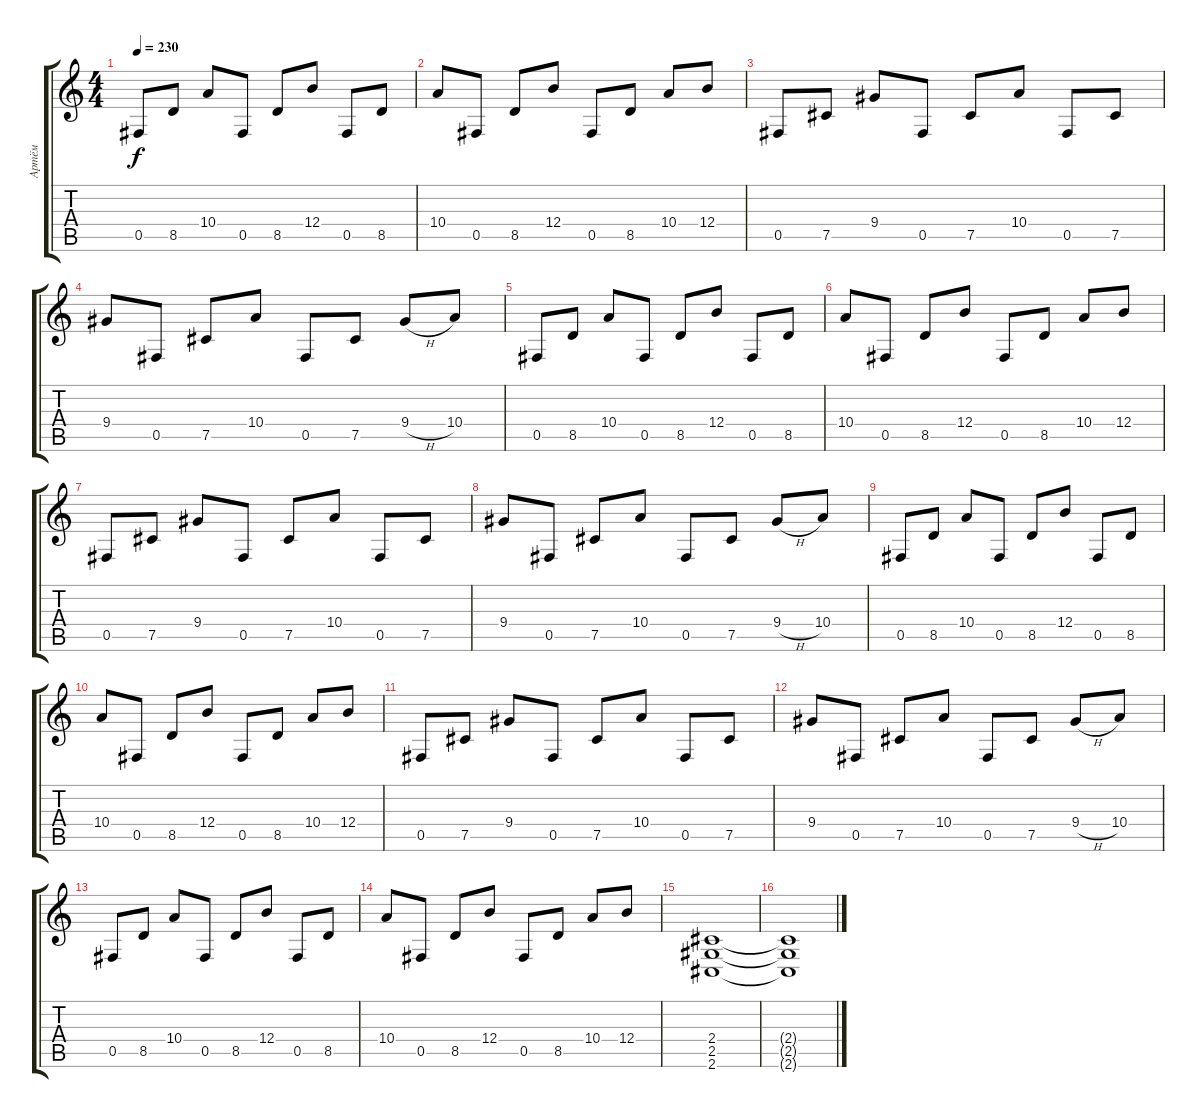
\track ("Артём" "Артём") {instrument distortionguitar}
\staff {score tabs}
\tuning (Db4 Ab3 E3 B2 Gb2 B1) {hide}
\ts (4 4)
\tempo 230
\clef g2
\ks c
0.5.8{dy f} 8.5.8 10.4.8 0.5.8 8.5.8 12.4.8 0.5.8 8.5.8 |
10.4.8 0.5.8 8.5.8 12.4.8 0.5.8 8.5.8 10.4.8 12.4.8 |
0.5.8 7.5.8 9.4.8 0.5.8 7.5.8 10.4.8 0.5.8 7.5.8 |
9.4.8 0.5.8 7.5.8 10.4.8 0.5.8 7.5.8 9.4{h}.8 10.4.8 |
0.5.8 8.5.8 10.4.8 0.5.8 8.5.8 12.4.8 0.5.8 8.5.8 |
10.4.8 0.5.8 8.5.8 12.4.8 0.5.8 8.5.8 10.4.8 12.4.8 |
0.5.8 7.5.8 9.4.8 0.5.8 7.5.8 10.4.8 0.5.8 7.5.8 |
9.4.8 0.5.8 7.5.8 10.4.8 0.5.8 7.5.8 9.4{h}.8 10.4.8 |
0.5.8 8.5.8 10.4.8 0.5.8 8.5.8 12.4.8 0.5.8 8.5.8 |
10.4.8 0.5.8 8.5.8 12.4.8 0.5.8 8.5.8 10.4.8 12.4.8 |
0.5.8 7.5.8 9.4.8 0.5.8 7.5.8 10.4.8 0.5.8 7.5.8 |
9.4.8 0.5.8 7.5.8 10.4.8 0.5.8 7.5.8 9.4{h}.8 10.4.8 |
0.5.8 8.5.8 10.4.8 0.5.8 8.5.8 12.4.8 0.5.8 8.5.8 |
10.4.8 0.5.8 8.5.8 12.4.8 0.5.8 8.5.8 10.4.8 12.4.8 |
(2.4 2.5 2.6).1 |
(2.4{t} 2.5{t} 2.6{t}).1
